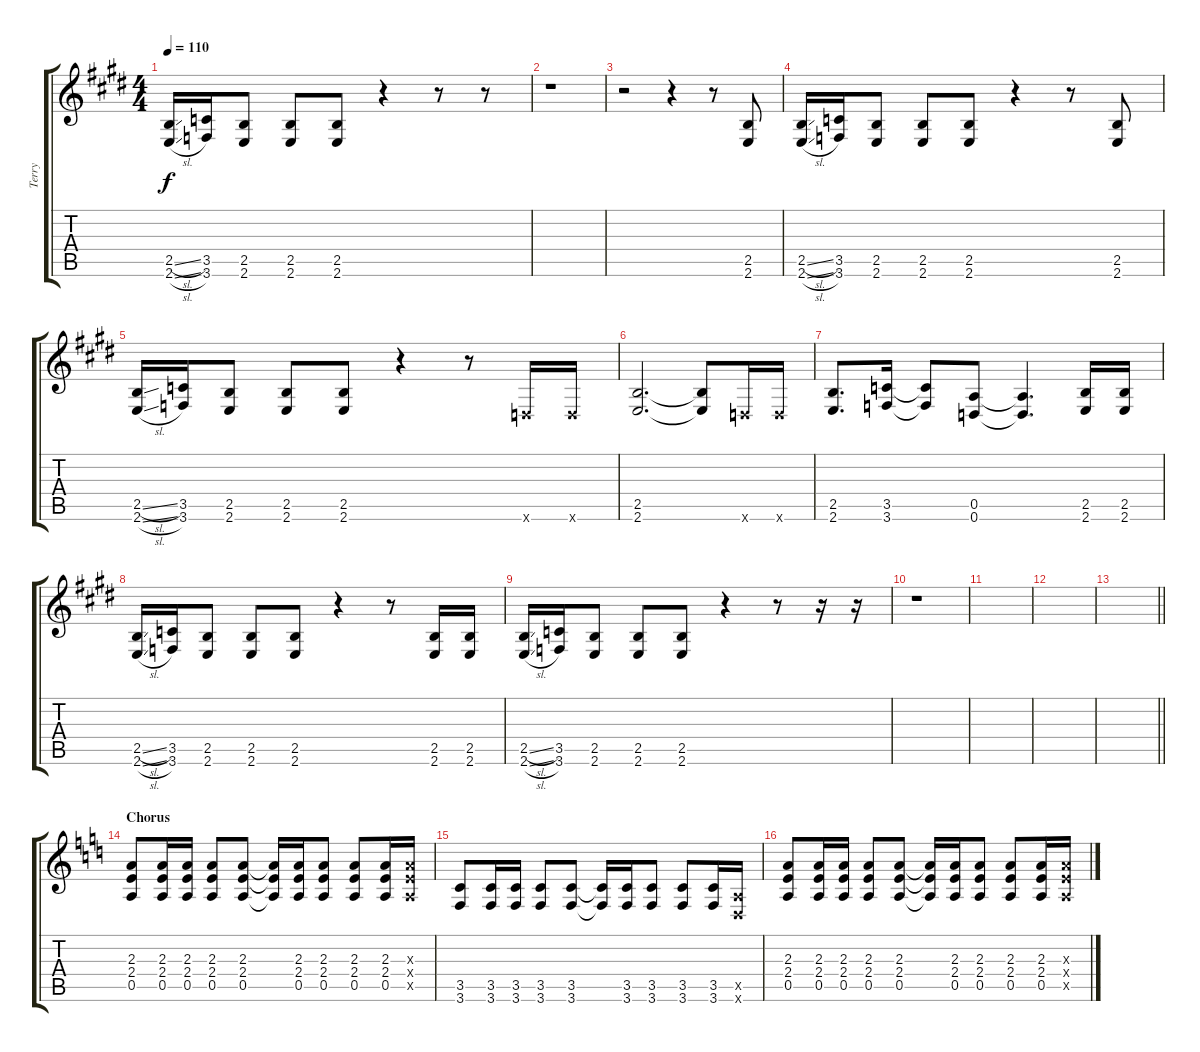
\track ("Terry" "Terry") {instrument distortionguitar}
\staff {score tabs}
\tuning (E4 B3 G3 D3 A2 D2) {hide}
\ts (4 4)
\tempo 110
\clef g2
\ks e
(2.5{sl} 2.6{sl}).16{dy f} (3.5 3.6).16 (2.5 2.6).8 (2.5 2.6).8 (2.5 2.6).8 r.4 r.8 r.8 |
r.1 |
r.2 r.4 r.8 (2.5 2.6).8 |
(2.5{sl} 2.6{sl}).16 (3.5 3.6).16 (2.5 2.6).8 (2.5 2.6).8 (2.5 2.6).8 r.4 r.8 (2.5 2.6).8 |
(2.5{sl} 2.6{sl}).16 (3.5 3.6).16 (2.5 2.6).8 (2.5 2.6).8 (2.5 2.6).8 r.4 r.8 0.6{x}.16 0.6{x}.16 |
(2.5 2.6).2{d} (2.5{t} 2.6{t}).8 0.6{x}.16 0.6{x}.16 |
(2.5 2.6).8{d} (3.5 3.6).16 (3.5{t} 3.6{t}).8 (0.5 0.6).8 (0.5{t} 0.6{t}).4{d} (2.5 2.6).16 (2.5 2.6).16 |
(2.5{sl} 2.6{sl}).16 (3.5 3.6).16 (2.5 2.6).8 (2.5 2.6).8 (2.5 2.6).8 r.4 r.8 (2.5 2.6).16 (2.5 2.6).16 |
(2.5{sl} 2.6{sl}).16 (3.5 3.6).16 (2.5 2.6).8 (2.5 2.6).8 (2.5 2.6).8 r.4 r.8 r.16 r.16 |
r.1 |
|
|
\barLineRight lightlight
|
\section ("" "Chorus")
\ks c
(2.3 2.4 0.5).8 (2.3 2.4 0.5).16 (2.3 2.4 0.5).16 (2.3 2.4 0.5).8 (2.3 2.4 0.5).8 (2.3{t} 2.4{t} 0.5{t}).16 (2.3 2.4 0.5).16 (2.3 2.4 0.5).8 (2.3 2.4 0.5).8 (2.3 2.4 0.5).16 (2.3{x} 2.4{x} 0.5{x}).16 |
(3.5 3.6).8 (3.5 3.6).16 (3.5 3.6).16 (3.5 3.6).8 (3.5 3.6).8 (3.5{t} 3.6{t}).16 (3.5 3.6).16 (3.5 3.6).8 (3.5 3.6).8 (3.5 3.6).16 (0.5{x} 0.6{x}).16 |
(2.3 2.4 0.5).8 (2.3 2.4 0.5).16 (2.3 2.4 0.5).16 (2.3 2.4 0.5).8 (2.3 2.4 0.5).8 (2.3{t} 2.4{t} 0.5{t}).16 (2.3 2.4 0.5).16 (2.3 2.4 0.5).8 (2.3 2.4 0.5).8 (2.3 2.4 0.5).16 (2.3{x} 2.4{x} 0.5{x}).16
